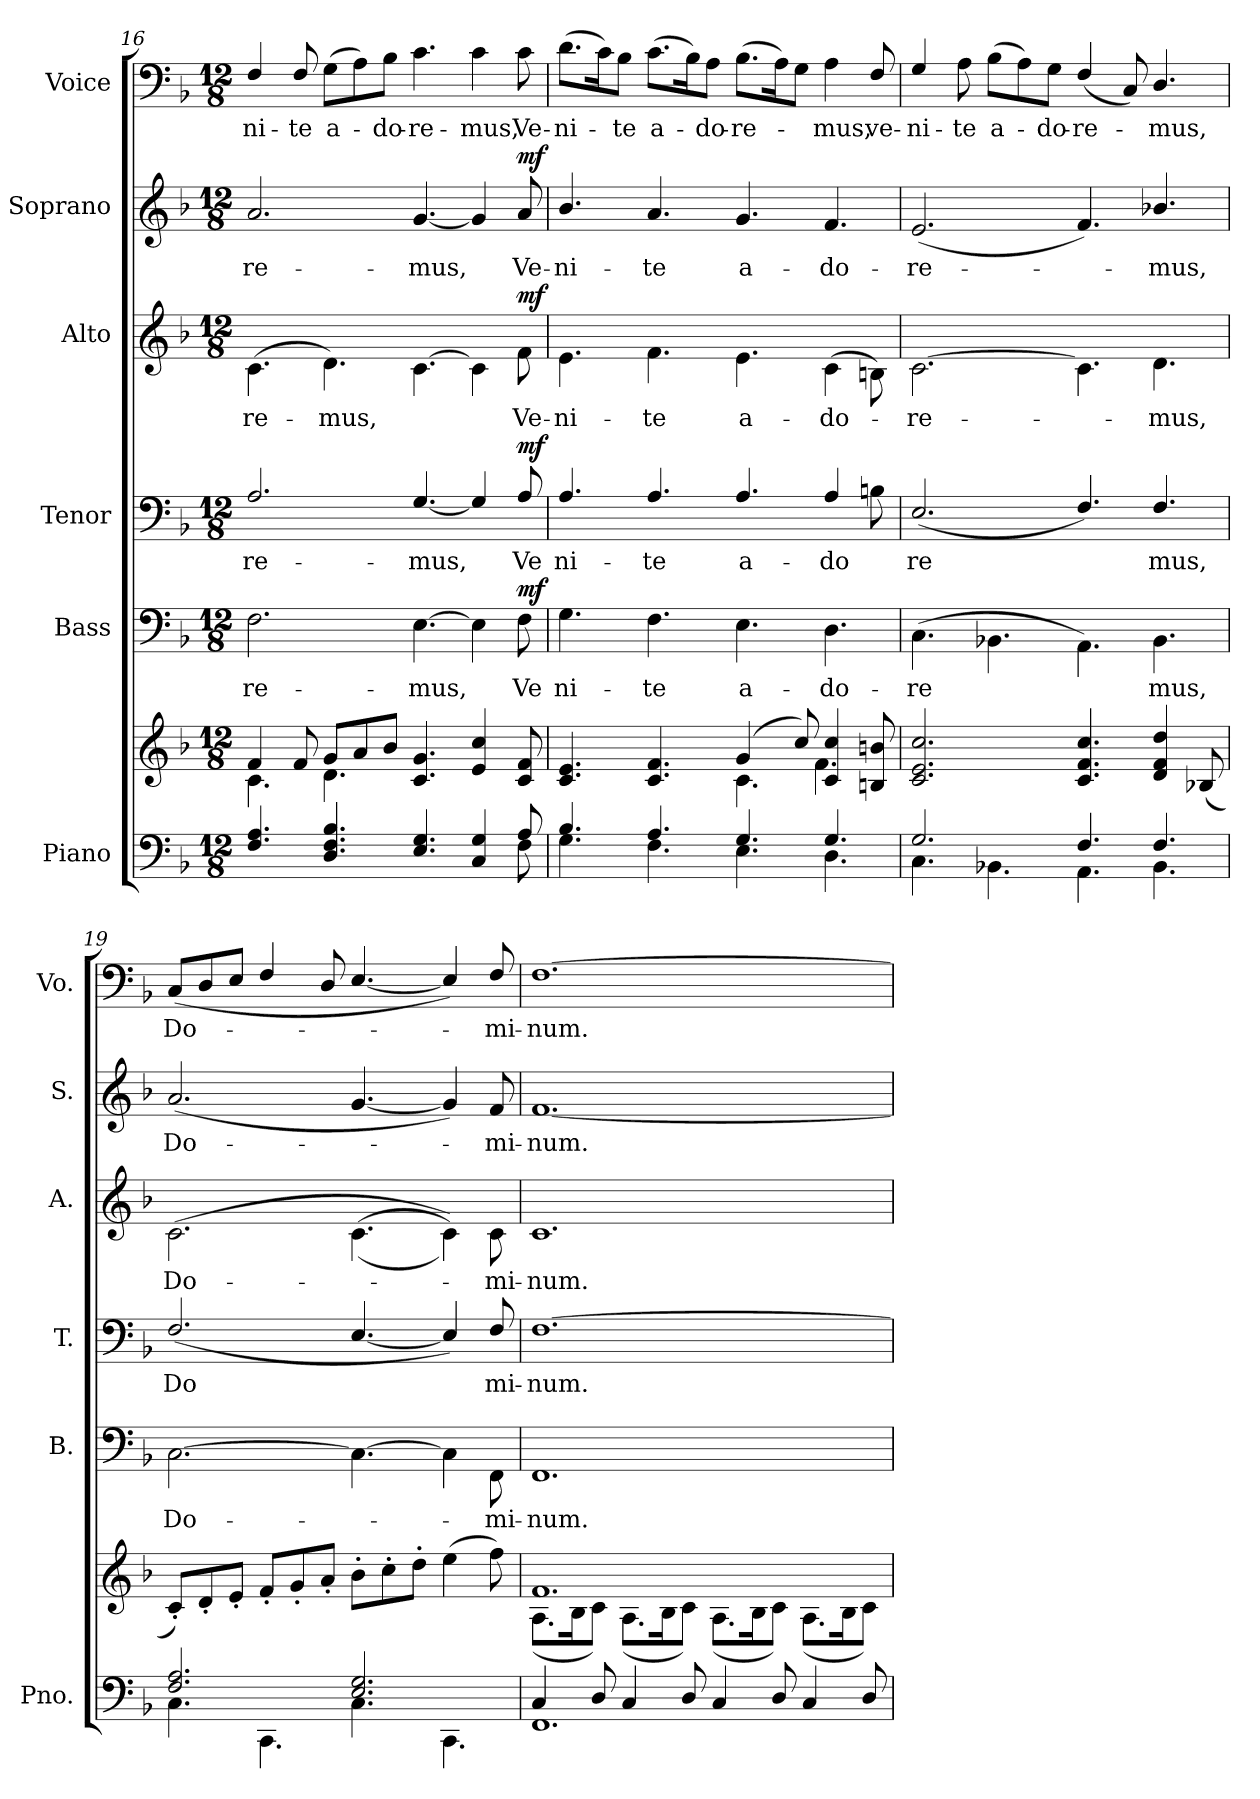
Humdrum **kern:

**kern	**kern	**kern	**text	**dynam	**kern	**text	**dynam	**kern	**text	**dynam	**kern	**text	**dynam	**kern	**text
*part6	*part6	*part5	*part5	*part5	*part4	*part4	*part4	*part3	*part3	*part3	*part2	*part2	*part2	*part1	*part1
*staff7	*staff6	*staff5	*staff5	*staff5	*staff4	*staff4	*staff4	*staff3	*staff3	*staff3	*staff2	*staff2	*staff2	*staff1	*staff1
*I"Piano	*	*I"Bass	*	*	*I"Tenor	*	*	*I"Alto	*	*	*I"Soprano	*	*	*I"Voice	*
*I'Pno.	*	*I'B.	*	*	*I'T.	*	*	*I'A.	*	*	*I'S.	*	*	*I'Vo.	*
*clefF4	*clefG2	*clefF4	*	*	*clefF4	*	*	*clefG2	*	*	*clefG2	*	*	*clefF4	*
*k[b-]	*k[b-]	*k[b-]	*	*	*k[b-]	*	*	*k[b-]	*	*	*k[b-]	*	*	*k[b-]	*
*M12/8	*M12/8	*M12/8	*	*	*M12/8	*	*	*M12/8	*	*	*M12/8	*	*	*M12/8	*
=16	=16	=16	=16	=16	=16	=16	=16	=16	=16	=16	=16	=16	=16	=16	=16
*^	*^	*	*	*	*	*	*	*	*	*	*	*	*	*	*
!	!	!	!	!	!LO:LY:b	!	!	!LO:LY:b	!	!	!LO:LY:b	!	!	!LO:LY:b	!	!	!LO:LY:b
4.F/ 4.A/	4.ryy	4f/	4.c\	2.F\	-re-	.	2.A/	-re-	.	(<4.c\	-re-	.	2.a/	-re-	.	4F/	-ni-
!	!	!	!	!	!	!	!	!	!	!	!	!	!	!	!	!	!LO:LY:b
.	.	8f/	.	.	.	.	.	.	.	.	.	.	.	.	.	8F/	-te
*v	*v	*	*	*	*	*	*	*	*	*	*	*	*	*	*	*	*
!	!	!	!	!	!	!	!	!	!	!LO:LY:b	!	!	!	!	!	!LO:LY:b
4.D/ 4.F/ 4.B-/	8g/L	4.d\	.	.	.	.	.	.	4.d\)	-mus,	.	.	.	.	(>8G\L	a-
.	8a/	.	.	.	.	.	.	.	.	.	.	.	.	.	8A\)	.
!	!	!	!	!	!	!	!	!	!	!	!	!	!	!	!	!LO:LY:b
.	8b-/J	.	.	.	.	.	.	.	.	.	.	.	.	.	8B-\J	-do-
!	!	!	!	!LO:LY:b	!	!	!LO:LY:b	!	!	!	!	!	!LO:LY:b	!	!	!LO:LY:b
4.E/ 4.G/	4.c/ 4.g/	2.ryy	[<4.E\	-mus,	.	[>4.G/	-mus,	.	[<4.c\	.	.	[>4.g/	-mus,	.	4.c\	-re-
!	!	!	!	!	!	!	!	!	!	!	!	!	!	!	!	!LO:LY:b
4C/ 4G/	4e/ 4cc/	.	4E\]	.	.	4G/]	.	.	4c\]	.	.	4g/]	.	.	4c\	-mus,
*^	*	*	*	*	*	*	*	*	*	*	*	*	*	*	*	*
!	!	!	!	!	!LO:LY:b	!LO:DY:a	!	!LO:LY:b	!LO:DY:a	!	!LO:LY:b	!LO:DY:a	!	!LO:LY:b	!LO:DY:a	!	!LO:LY:b
8A/	8F\	8c/ 8f/	.	8F\	Ve	mf	8A/	Ve	mf	8f\	Ve-	mf	8a/	Ve-	mf	8c\	Ve-
=17	=17	=17	=17	=17	=17	=17	=17	=17	=17	=17	=17	=17	=17	=17	=17	=17	=17
!	!	!	!	!	!LO:LY:b	!	!	!LO:LY:b	!	!	!LO:LY:b	!	!	!LO:LY:b	!	!	!LO:LY:b
4.B-/	4.G\	4.c/ 4.e/	2.ryy	4.G\	-ni-	.	4.A/	-ni-	.	4.e\	-ni-	.	4.b-/	-ni-	.	(>8.d\L	-ni-
.	.	.	.	.	.	.	.	.	.	.	.	.	.	.	.	16c\K)	.
!	!	!	!	!	!	!	!	!	!	!	!	!	!	!	!	!	!LO:LY:b
.	.	.	.	.	.	.	.	.	.	.	.	.	.	.	.	8B-\J	-te
!	!	!	!	!	!LO:LY:b	!	!	!LO:LY:b	!	!	!LO:LY:b	!	!	!LO:LY:b	!	!	!LO:LY:b
4.A/	4.F\	4.c/ 4.f/	.	4.F\	-te	.	4.A/	-te	.	4.f\	-te	.	4.a/	-te	.	(>8.c\L	a-
.	.	.	.	.	.	.	.	.	.	.	.	.	.	.	.	16B-\K)	.
!	!	!	!	!	!	!	!	!	!	!	!	!	!	!	!	!	!LO:LY:b
.	.	.	.	.	.	.	.	.	.	.	.	.	.	.	.	8A\J	-do-
!	!	!	!	!	!LO:LY:b	!	!	!LO:LY:b	!	!	!LO:LY:b	!	!	!LO:LY:b	!	!	!LO:LY:b
4.G/	4.E\	(>4g/	4.c\	4.E\	a-	.	4.A/	a-	.	4.e\	a-	.	4.g/	a-	.	(>8.B-\L	-re-
.	.	.	.	.	.	.	.	.	.	.	.	.	.	.	.	16A\K)	.
.	.	8cc/)	.	.	.	.	.	.	.	.	.	.	.	.	.	8G\J	.
!	!	!	!	!	!LO:LY:b	!	!	!LO:LY:b	!	!	!LO:LY:b	!	!	!LO:LY:b	!	!	!LO:LY:b
4.G/	4.D\	4c/ 4cc/	4.f\	4.D\	-do-	.	4A/	-do	.	(<4c\	-do-	.	4.f/	-do-	.	4A\	-mus,
!	!	!	!	!	!	!	!	!	!	!	!	!	!	!	!	!	!LO:LY:b
.	.	8Bn/ 8bn/	.	.	.	.	8Bn\	.	.	8Bn\)	.	.	.	.	.	8F/	ve-
*	*	*v	*v	*	*	*	*	*	*	*	*	*	*	*	*	*	*
!!LO:PB:g=z
=18	=18	=18	=18	=18	=18	=18	=18	=18	=18	=18	=18	=18	=18	=18	=18	=18
!	!	!	!	!LO:LY:b	!	!	!LO:LY:b	!	!	!LO:LY:b	!	!	!LO:LY:b	!	!	!LO:LY:b
2.G/	4.C\	2.c/ 2.e/ 2.cc/	(<4.C\	-re	.	(>2.E/	-re	.	[<2.c\	-re-	.	(>2.e/	-re-	.	4G/	-ni-
!	!	!	!	!	!	!	!	!	!	!	!	!	!	!	!	!LO:LY:b
.	.	.	.	.	.	.	.	.	.	.	.	.	.	.	8A\	-te
!	!	!	!	!	!	!	!	!	!	!	!	!	!	!	!	!LO:LY:b
.	4.BB-X\	.	4.BB-X\	.	.	.	.	.	.	.	.	.	.	.	(>8B-\L	a-
.	.	.	.	.	.	.	.	.	.	.	.	.	.	.	8A\)	.
!	!	!	!	!	!	!	!	!	!	!	!	!	!	!	!	!LO:LY:b
.	.	.	.	.	.	.	.	.	.	.	.	.	.	.	8G\J	-do-
!	!	!	!	!	!	!	!	!	!	!	!	!	!	!	!	!LO:LY:b
4.F/	4.AA\	4.c/ 4.f/ 4.cc/	4.AA\)	.	.	4.F/)	.	.	4.c\]	.	.	4.f/)	.	.	(<4F/	-re-
.	.	.	.	.	.	.	.	.	.	.	.	.	.	.	8C/)	.
!	!	!	!	!LO:LY:b	!	!	!LO:LY:b	!	!	!LO:LY:b	!	!	!LO:LY:b	!	!	!LO:LY:b
4.F/	4.BB-\	4d/ 4f/ 4dd/	4.BB-\	-mus,	.	4.F/	-mus,	.	4.d\	-mus,	.	4.b-X/	-mus,	.	4.D/	-mus,
.	.	(<8B-X/	.	.	.	.	.	.	.	.	.	.	.	.	.	.
=19	=19	=19	=19	=19	=19	=19	=19	=19	=19	=19	=19	=19	=19	=19	=19	=19
!	!	!	!	!LO:LY:b	!	!	!LO:LY:b	!	!	!LO:LY:b	!	!	!LO:LY:b	!	!	!LO:LY:b
2.F/ 2.A/	4.C\	8c'</L)	[<2.C\	Do-	.	(>2.F/	Do	.	(<2.c\	Do-	.	(>2.a/	Do-	.	(<8C/L	Do-
.	.	8d'</	.	.	.	.	.	.	.	.	.	.	.	.	8D/	.
.	.	8e'</J	.	.	.	.	.	.	.	.	.	.	.	.	8E/J	.
.	4.CC\	8f'</L	.	.	.	.	.	.	.	.	.	.	.	.	4F/	.
.	.	8g'</	.	.	.	.	.	.	.	.	.	.	.	.	.	.
.	.	8a'</J	.	.	.	.	.	.	.	.	.	.	.	.	8D/	.
2.E/ 2.G/	4.C\	8b-'>\L	4.C\_	.	.	[>4.E/	.	.	(>(<4.c\	.	.	[4.g/	.	.	[<4.E/	.
.	.	8cc'>\	.	.	.	.	.	.	.	.	.	.	.	.	.	.
.	.	8dd'>\J	.	.	.	.	.	.	.	.	.	.	.	.	.	.
.	4.CC\	(>4ee\	4C\]	.	.	4E/])	.	.	4c\)))	.	.	4g/])	.	.	4E/])	.
!	!	!	!	!LO:LY:b	!	!	!LO:LY:b	!	!	!LO:LY:b	!	!	!LO:LY:b	!	!	!LO:LY:b
.	.	8ff\)	8FF\	-mi-	.	8F/	-mi-	.	8c\	-mi-	.	8f/	-mi-	.	8F/	-mi-
=20	=20	=20	=20	=20	=20	=20	=20	=20	=20	=20	=20	=20	=20	=20	=20	=20
*	*	*^	*	*	*	*	*	*	*	*	*	*	*	*	*	*
!	!	!	!	!	!LO:LY:b	!	!	!LO:LY:b	!	!	!LO:LY:b	!	!	!LO:LY:b	!	!	!LO:LY:b
4C/	1.FF	1.f	(<8.A\L	1.FF	-num.	.	[>1.F	-num.	.	1.c	-num.	.	[>1.f	-num.	.	[<1.F	-num.
.	.	.	16B-\K	.	.	.	.	.	.	.	.	.	.	.	.	.	.
8D/	.	.	8c\J)	.	.	.	.	.	.	.	.	.	.	.	.	.	.
4C/	.	.	(<8.A\L	.	.	.	.	.	.	.	.	.	.	.	.	.	.
.	.	.	16B-\K	.	.	.	.	.	.	.	.	.	.	.	.	.	.
8D/	.	.	8c\J)	.	.	.	.	.	.	.	.	.	.	.	.	.	.
4C/	.	.	(<8.A\L	.	.	.	.	.	.	.	.	.	.	.	.	.	.
.	.	.	16B-\K	.	.	.	.	.	.	.	.	.	.	.	.	.	.
8D/	.	.	8c\J)	.	.	.	.	.	.	.	.	.	.	.	.	.	.
4C/	.	.	(<8.A\L	.	.	.	.	.	.	.	.	.	.	.	.	.	.
.	.	.	16B-\K	.	.	.	.	.	.	.	.	.	.	.	.	.	.
8D/	.	.	8c\J)	.	.	.	.	.	.	.	.	.	.	.	.	.	.
*v	*v	*	*	*	*	*	*	*	*	*	*	*	*	*	*	*	*
*	*v	*v	*	*	*	*	*	*	*	*	*	*	*	*	*	*
=	=	=	=	=	=	=	=	=	=	=	=	=	=	=	=
*-	*-	*-	*-	*-	*-	*-	*-	*-	*-	*-	*-	*-	*-	*-	*-
